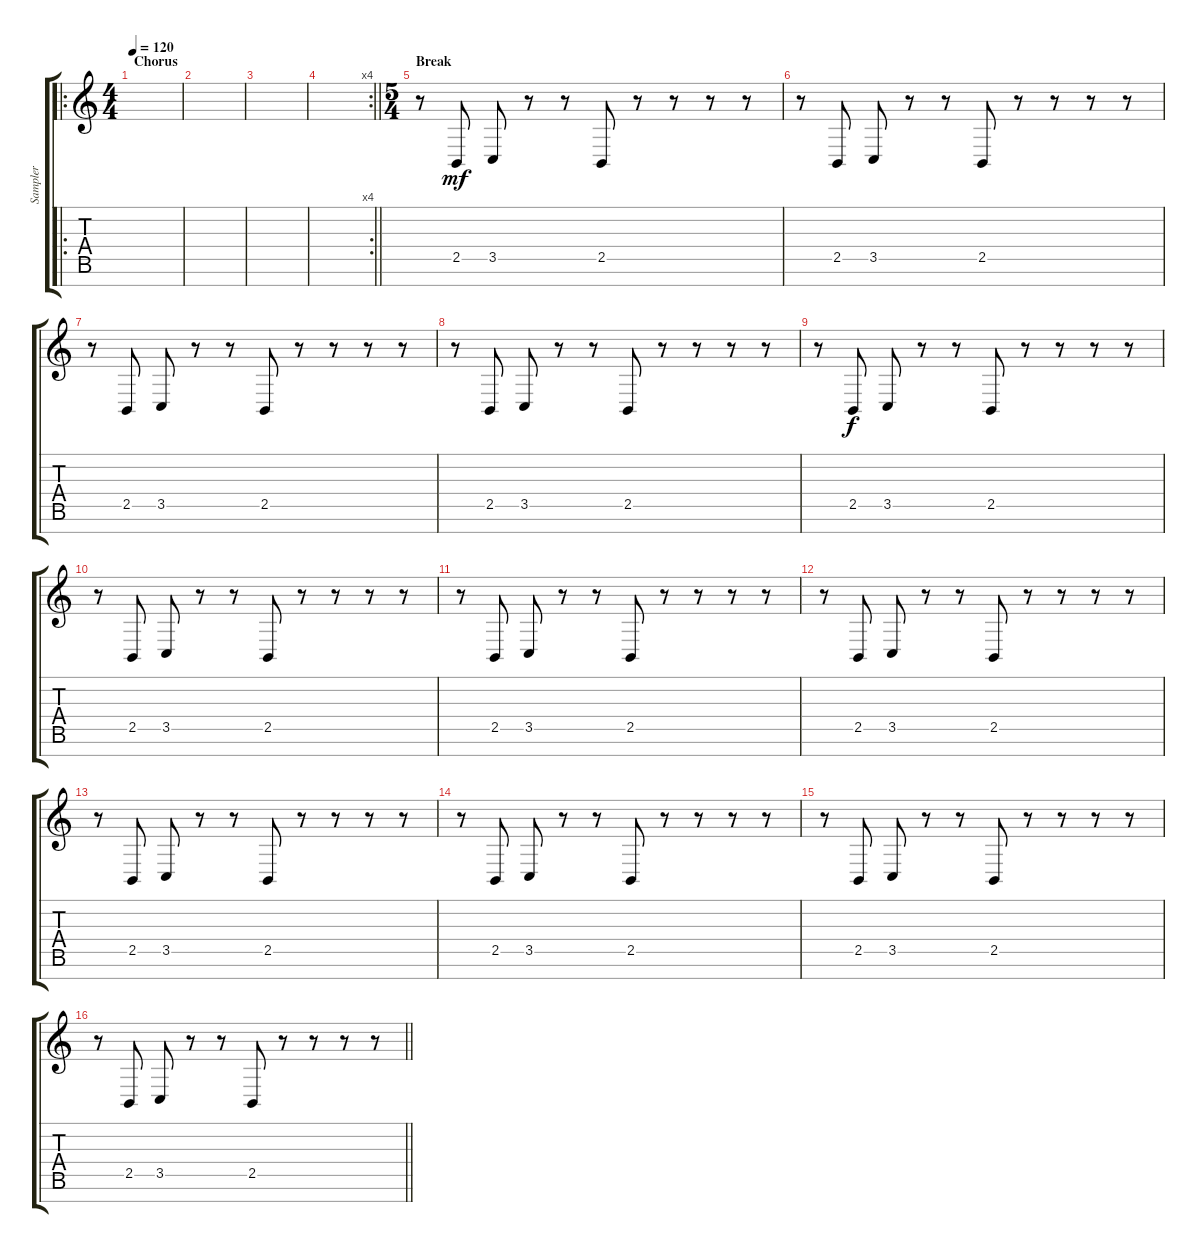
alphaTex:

\track ("Sampler" "Sampler") {instrument synthvoice}
\staff {score tabs}
\tuning (E4 B3 G3 D3 A2 E2 B1) {hide}
\ro
\ts (4 4)
\section ("" "Chorus")
\tempo 120
\clef g2
\ks c
|
|
|
\rc 4
\barLineRight lightlight
|
\ts (5 4)
\section ("" "Break")
r.8{volume 13 instrument lead8bassandlead} 2.5.8{dy mf} 3.5.8 r.8 r.8 2.5.8 r.8 r.8 r.8 r.8 |
r.8 2.5.8 3.5.8 r.8 r.8 2.5.8 r.8 r.8 r.8 r.8 |
r.8 2.5.8 3.5.8 r.8 r.8 2.5.8 r.8 r.8 r.8 r.8 |
r.8 2.5.8 3.5.8 r.8 r.8 2.5.8 r.8 r.8 r.8 r.8 |
r.8 2.5.8{dy f} 3.5.8 r.8 r.8 2.5.8 r.8 r.8 r.8 r.8 |
r.8 2.5.8 3.5.8 r.8 r.8 2.5.8 r.8 r.8 r.8 r.8 |
r.8 2.5.8 3.5.8 r.8 r.8 2.5.8 r.8 r.8 r.8 r.8 |
r.8 2.5.8 3.5.8 r.8 r.8 2.5.8 r.8 r.8 r.8 r.8 |
r.8 2.5.8 3.5.8 r.8 r.8 2.5.8 r.8 r.8 r.8 r.8 |
r.8 2.5.8 3.5.8 r.8 r.8 2.5.8 r.8 r.8 r.8 r.8 |
r.8 2.5.8 3.5.8 r.8 r.8 2.5.8 r.8 r.8 r.8 r.8 |
\barLineRight lightlight
r.8 2.5.8 3.5.8 r.8 r.8 2.5.8 r.8 r.8 r.8 r.8
